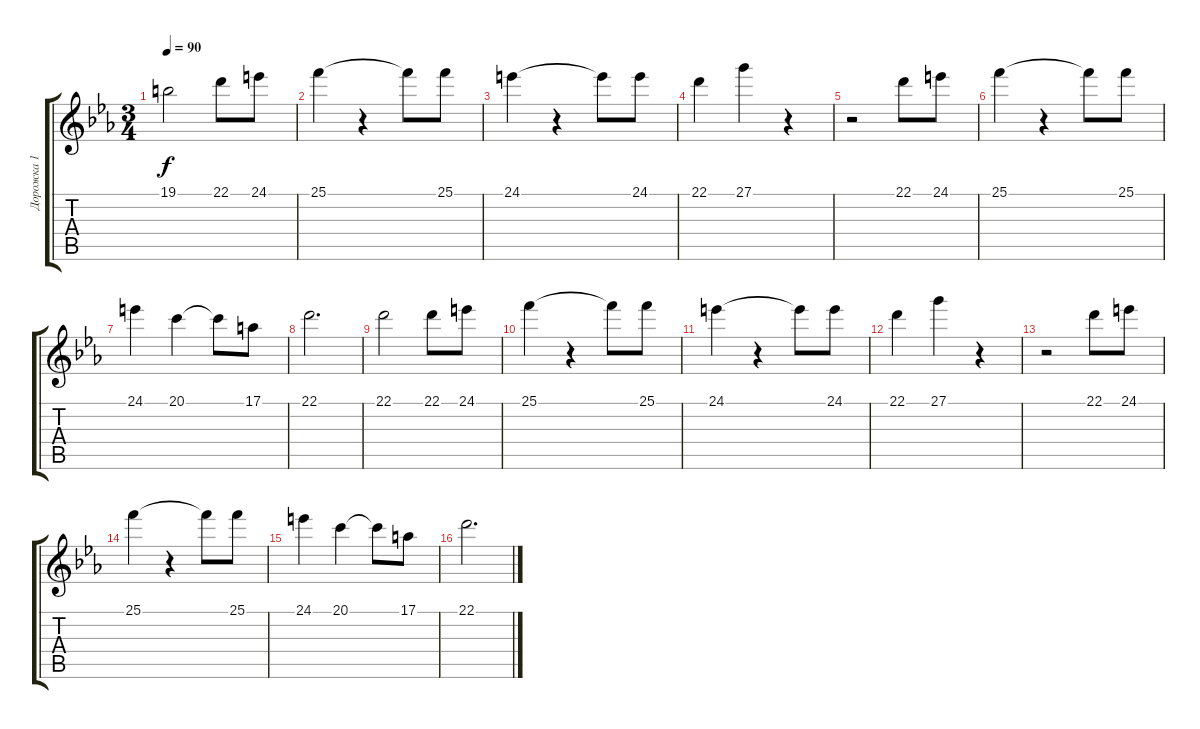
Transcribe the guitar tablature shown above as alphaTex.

\track ("Дорожка 1" "Дорожка 1") {instrument acousticgrandpiano}
\staff {score tabs}
\tuning (E4 B3 G3 D3 A2 E2) {hide}
\ts (3 4)
\tempo 90
\clef g2
\ks cminor
19.1{t}.2{dy f} 22.1.8 24.1.8 |
25.1.4 r.4 25.1{t}.8 25.1.8 |
24.1.4 r.4 24.1{t}.8 24.1.8 |
22.1.4 27.1.4 r.4 |
r.2 22.1.8 24.1.8 |
25.1.4 r.4 25.1{t}.8 25.1.8 |
24.1.4 20.1.4 20.1{t}.8 17.1.8 |
22.1.2{d} |
22.1.2 22.1.8 24.1.8 |
25.1.4 r.4 25.1{t}.8 25.1.8 |
24.1.4 r.4 24.1{t}.8 24.1.8 |
22.1.4 27.1.4 r.4 |
r.2 22.1.8 24.1.8 |
25.1.4 r.4 25.1{t}.8 25.1.8 |
24.1.4 20.1.4 20.1{t}.8 17.1.8 |
22.1.2{d}
